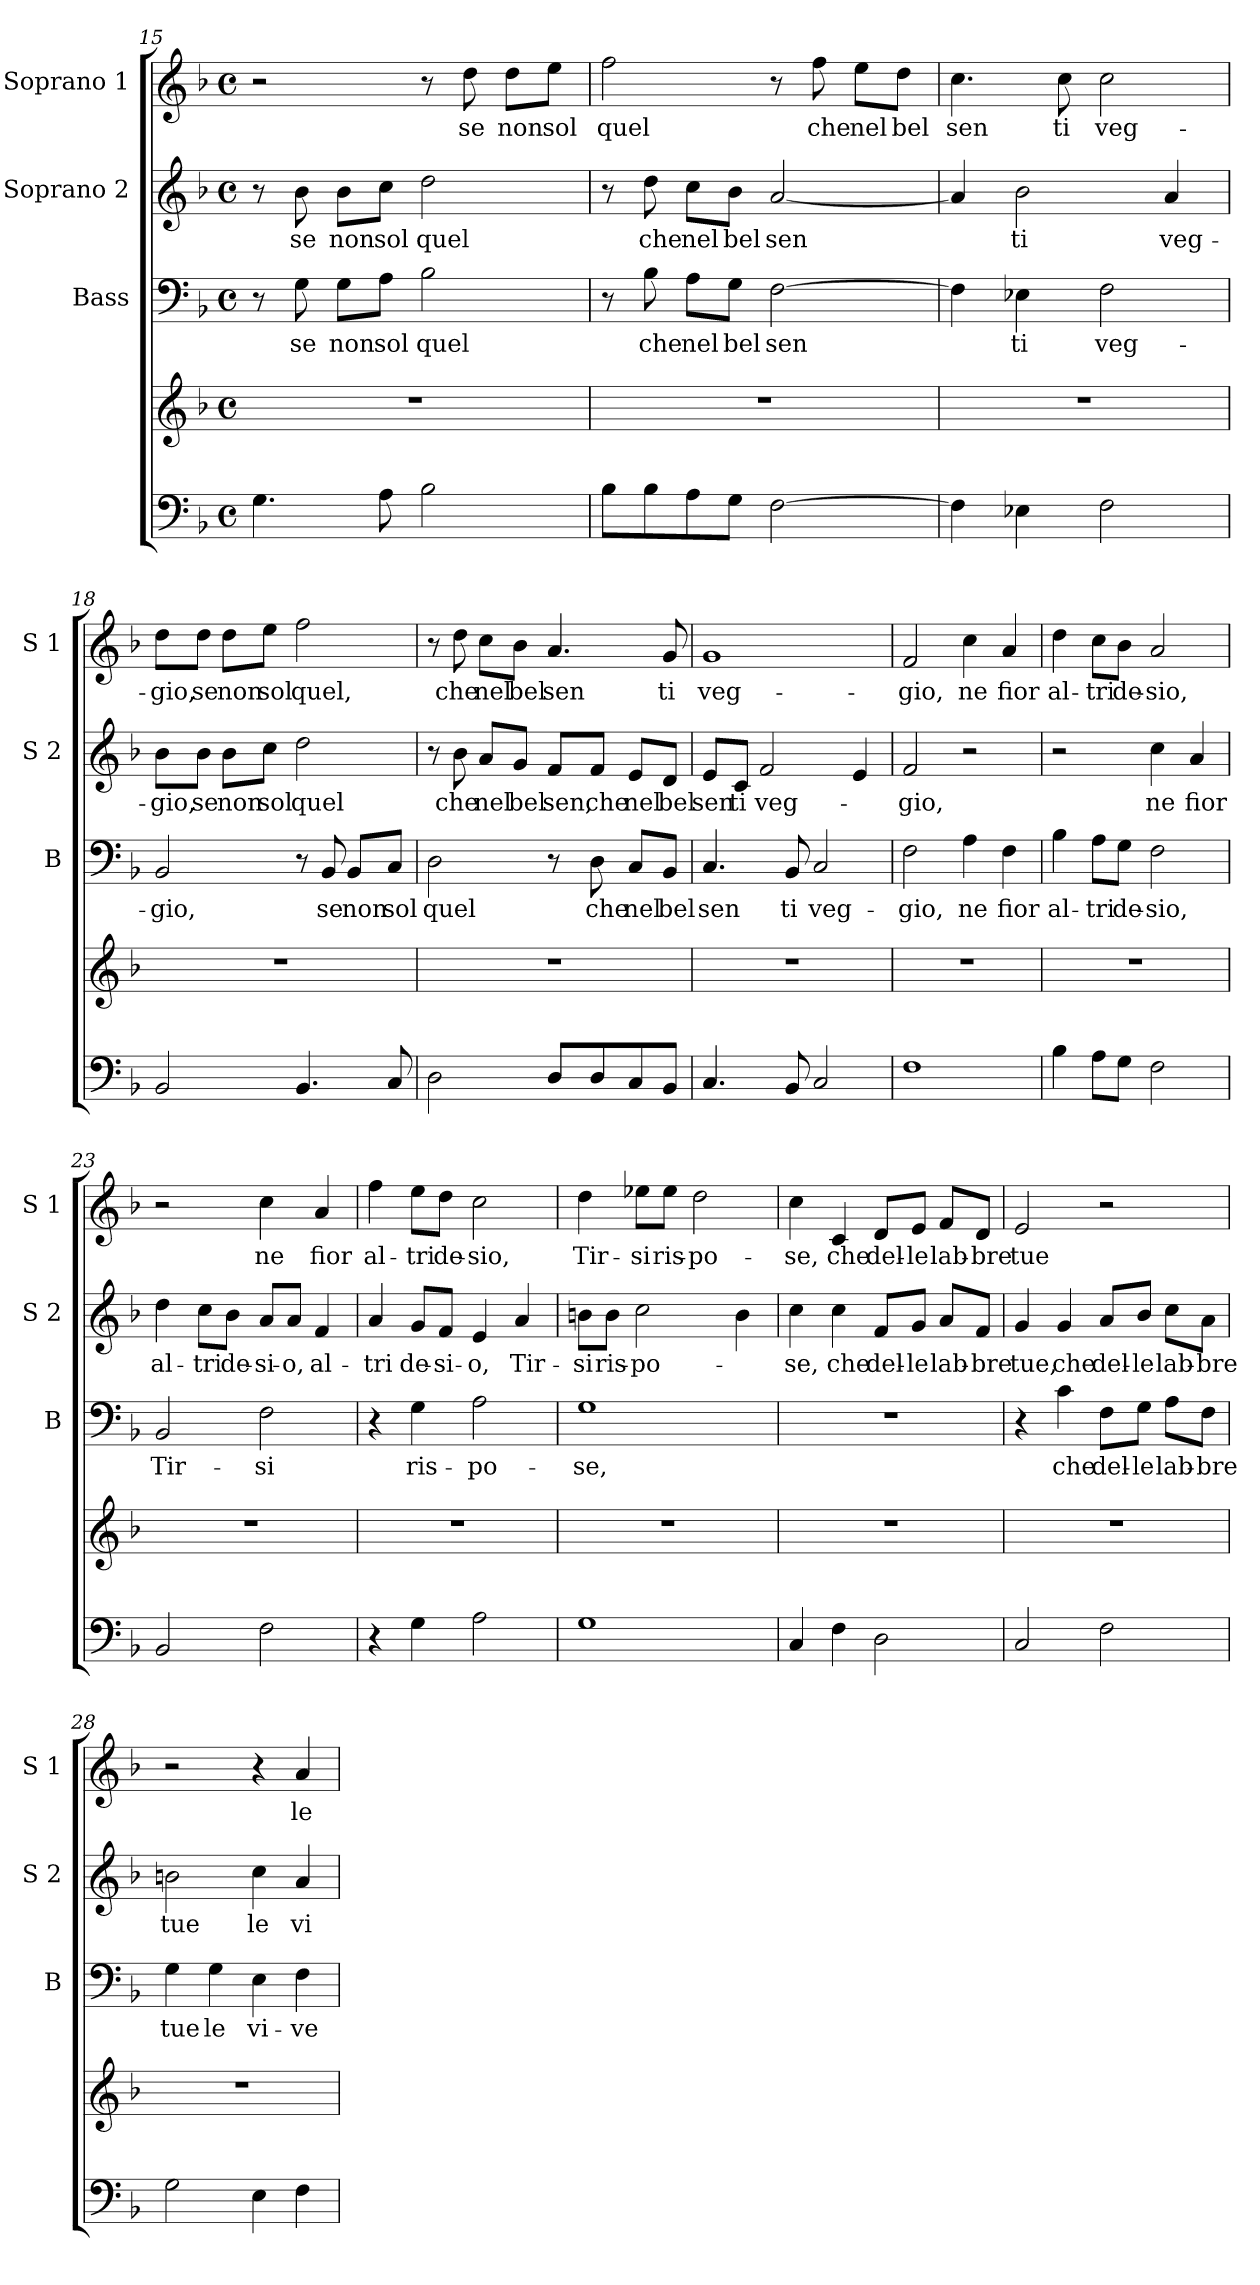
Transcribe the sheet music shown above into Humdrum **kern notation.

**kern	**kern	**kern	**text	**kern	**text	**kern	**text
*part4	*part4	*part3	*part3	*part2	*part2	*part1	*part1
*staff5	*staff4	*staff3	*staff3	*staff2	*staff2	*staff1	*staff1
*	*	*I"Bass	*	*I"Soprano 2	*	*I"Soprano 1	*
*	*	*I'B	*	*I'S 2	*	*I'S 1	*
*clefF4	*clefG2	*clefF4	*	*clefG2	*	*clefG2	*
*k[b-]	*k[b-]	*k[b-]	*	*k[b-]	*	*k[b-]	*
*F:	*F:	*F:	*	*F:	*	*F:	*
*M4/4	*M4/4	*M4/4	*	*M4/4	*	*M4/4	*
*met(c)	*met(c)	*met(c)	*	*met(c)	*	*met(c)	*
=15	=15	=15	=15	=15	=15	=15	=15
4.G\	1r	8r	.	8r	.	2r	.
!	!	!	!LO:LY:b	!	!LO:LY:b	!	!
.	.	8G\	se	8b-\	se	.	.
!	!	!	!LO:LY:b	!	!LO:LY:b	!	!
.	.	8G\L	non	8b-\L	non	.	.
!	!	!	!LO:LY:b	!	!LO:LY:b	!	!
8A\	.	8A\J	sol	8cc\J	sol	.	.
!	!	!	!LO:LY:b	!	!LO:LY:b	!	!
2B-\	.	2B-\	quel	2dd\	quel	8r	.
!	!	!	!	!	!	!	!LO:LY:b
.	.	.	.	.	.	8dd\	se
!	!	!	!	!	!	!	!LO:LY:b
.	.	.	.	.	.	8dd\L	non
!	!	!	!	!	!	!	!LO:LY:b
.	.	.	.	.	.	8ee\J	sol
!!LO:LB:g=z
=16	=16	=16	=16	=16	=16	=16	=16
!	!	!	!	!	!	!	!LO:LY:b
8B-\L	1r	8r	.	8r	.	2ff\	quel
!	!	!	!LO:LY:b	!	!LO:LY:b	!	!
8B-\	.	8B-\	che	8dd\	che	.	.
!	!	!	!LO:LY:b	!	!LO:LY:b	!	!
8A\	.	8A\L	nel	8cc\L	nel	.	.
!	!	!	!LO:LY:b	!	!LO:LY:b	!	!
8G\J	.	8G\J	bel	8b-\J	bel	.	.
!	!	!	!LO:LY:b	!	!LO:LY:b	!	!
[2F\	.	[2F\	sen	[2a/	sen	8r	.
!	!	!	!	!	!	!	!LO:LY:b
.	.	.	.	.	.	8ff\	che
!	!	!	!	!	!	!	!LO:LY:b
.	.	.	.	.	.	8ee\L	nel
!	!	!	!	!	!	!	!LO:LY:b
.	.	.	.	.	.	8dd\J	bel
=17	=17	=17	=17	=17	=17	=17	=17
!	!	!	!	!	!	!	!LO:LY:b
4F\]	1r	4F\]	.	4a/]	.	4.cc\	sen
!	!	!	!LO:LY:b	!	!LO:LY:b	!	!
4E-X\	.	4E-X\	ti	2b-\	ti	.	.
!	!	!	!	!	!	!	!LO:LY:b
.	.	.	.	.	.	8cc\	ti
!	!	!	!LO:LY:b	!	!	!	!LO:LY:b
2F\	.	2F\	veg-	.	.	2cc\	veg-
!	!	!	!	!	!LO:LY:b	!	!
.	.	.	.	4a/	veg-	.	.
=18	=18	=18	=18	=18	=18	=18	=18
!	!	!	!LO:LY:b	!	!LO:LY:b	!	!LO:LY:b
2BB-/	1r	2BB-/	-gio,	8b-\L	-gio,	8dd\L	-gio,
!	!	!	!	!	!LO:LY:b	!	!LO:LY:b
.	.	.	.	8b-\J	se	8dd\J	se
!	!	!	!	!	!LO:LY:b	!	!LO:LY:b
.	.	.	.	8b-\L	non	8dd\L	non
!	!	!	!	!	!LO:LY:b	!	!LO:LY:b
.	.	.	.	8cc\J	sol	8ee\J	sol
!	!	!	!	!	!LO:LY:b	!	!LO:LY:b
4.BB-/	.	8r	.	2dd\	quel	2ff\	quel,
!	!	!	!LO:LY:b	!	!	!	!
.	.	8BB-/	se	.	.	.	.
!	!	!	!LO:LY:b	!	!	!	!
.	.	8BB-/L	non	.	.	.	.
!	!	!	!LO:LY:b	!	!	!	!
8C/	.	8C/J	sol	.	.	.	.
=19	=19	=19	=19	=19	=19	=19	=19
!	!	!	!LO:LY:b	!	!	!	!
2D\	1r	2D\	quel	8r	.	8r	.
!	!	!	!	!	!LO:LY:b	!	!LO:LY:b
.	.	.	.	8b-\	che	8dd\	che
!	!	!	!	!	!LO:LY:b	!	!LO:LY:b
.	.	.	.	8a/L	nel	8cc\L	nel
!	!	!	!	!	!LO:LY:b	!	!LO:LY:b
.	.	.	.	8g/J	bel	8b-\J	bel
!	!	!	!	!	!LO:LY:b	!	!LO:LY:b
8D/L	.	8r	.	8f/L	sen,	4.a/	sen
!	!	!	!LO:LY:b	!	!LO:LY:b	!	!
8D/	.	8D\	che	8f/J	che	.	.
!	!	!	!LO:LY:b	!	!LO:LY:b	!	!
8C/	.	8C/L	nel	8e/L	nel	.	.
!	!	!	!LO:LY:b	!	!LO:LY:b	!	!LO:LY:b
8BB-/J	.	8BB-/J	bel	8d/J	bel	8g/	ti
=20	=20	=20	=20	=20	=20	=20	=20
!	!	!	!LO:LY:b	!	!LO:LY:b	!	!LO:LY:b
4.C/	1r	4.C/	sen	8e/L	sen	1g	veg-
!	!	!	!	!	!LO:LY:b	!	!
.	.	.	.	8c/J	ti	.	.
!	!	!	!	!	!LO:LY:b	!	!
.	.	.	.	2f/	veg-	.	.
!	!	!	!LO:LY:b	!	!	!	!
8BB-/	.	8BB-/	ti	.	.	.	.
!	!	!	!LO:LY:b	!	!	!	!
2C/	.	2C/	veg-	.	.	.	.
.	.	.	.	4e/	.	.	.
!!LO:LB:g=z
=21	=21	=21	=21	=21	=21	=21	=21
!	!	!	!LO:LY:b	!	!LO:LY:b	!	!LO:LY:b
1F	1r	2F\	-gio,	2f/	-gio,	2f/	-gio,
!	!	!	!LO:LY:b	!	!	!	!LO:LY:b
.	.	4A\	ne	2r	.	4cc\	ne
!	!	!	!LO:LY:b	!	!	!	!LO:LY:b
.	.	4F\	fior	.	.	4a/	fior
=22	=22	=22	=22	=22	=22	=22	=22
!	!	!	!LO:LY:b	!	!	!	!LO:LY:b
4B-\	1r	4B-\	al-	2r	.	4dd\	al-
!	!	!	!LO:LY:b	!	!	!	!LO:LY:b
8A\L	.	8A\L	-tri	.	.	8cc\L	-tri
!	!	!	!LO:LY:b	!	!	!	!LO:LY:b
8G\J	.	8G\J	de-	.	.	8b-\J	de-
!	!	!	!LO:LY:b	!	!LO:LY:b	!	!LO:LY:b
2F\	.	2F\	-sio,	4cc\	ne	2a/	-sio,
!	!	!	!	!	!LO:LY:b	!	!
.	.	.	.	4a/	fior	.	.
=23	=23	=23	=23	=23	=23	=23	=23
!	!	!	!LO:LY:b	!	!LO:LY:b	!	!
2BB-/	1r	2BB-/	Tir-	4dd\	al-	2r	.
!	!	!	!	!	!LO:LY:b	!	!
.	.	.	.	8cc\L	-tri	.	.
!	!	!	!	!	!LO:LY:b	!	!
.	.	.	.	8b-\J	de-	.	.
!	!	!	!LO:LY:b	!	!LO:LY:b	!	!LO:LY:b
2F\	.	2F\	-si	8a/L	-si-	4cc\	ne
!	!	!	!	!	!LO:LY:b	!	!
.	.	.	.	8a/J	-o,	.	.
!	!	!	!	!	!LO:LY:b	!	!LO:LY:b
.	.	.	.	4f/	al-	4a/	fior
=24	=24	=24	=24	=24	=24	=24	=24
!	!	!	!	!	!LO:LY:b	!	!LO:LY:b
4r	1r	4r	.	4a/	-tri	4ff\	al-
!	!	!	!LO:LY:b	!	!LO:LY:b	!	!LO:LY:b
4G\	.	4G\	ris-	8g/L	de-	8ee\L	-tri
!	!	!	!	!	!LO:LY:b	!	!LO:LY:b
.	.	.	.	8f/J	-si-	8dd\J	de-
!	!	!	!LO:LY:b	!	!LO:LY:b	!	!LO:LY:b
2A\	.	2A\	-po-	4e/	-o,	2cc\	-sio,
!	!	!	!	!	!LO:LY:b	!	!
.	.	.	.	4a/	Tir-	.	.
=25	=25	=25	=25	=25	=25	=25	=25
!	!	!	!LO:LY:b	!	!LO:LY:b	!	!LO:LY:b
1G	1r	1G	-se,	8bn\L	-si	4dd\	Tir-
!	!	!	!	!	!LO:LY:b	!	!
.	.	.	.	8b\J	ris-	.	.
!	!	!	!	!	!LO:LY:b	!	!LO:LY:b
.	.	.	.	2cc\	-po-	8ee-X\L	-si
!	!	!	!	!	!	!	!LO:LY:b
.	.	.	.	.	.	8ee-\J	ris-
!	!	!	!	!	!	!	!LO:LY:b
.	.	.	.	.	.	2dd\	-po-
.	.	.	.	4b\	.	.	.
!!LO:PB:g=z
=26	=26	=26	=26	=26	=26	=26	=26
!	!	!	!	!	!LO:LY:b	!	!LO:LY:b
4C/	1r	1r	.	4cc\	-se,	4cc\	-se,
!	!	!	!	!	!LO:LY:b	!	!LO:LY:b
4F\	.	.	.	4cc\	che	4c/	che
!	!	!	!	!	!LO:LY:b	!	!LO:LY:b
2D\	.	.	.	8f/L	del-	8d/L	del-
!	!	!	!	!	!LO:LY:b	!	!LO:LY:b
.	.	.	.	8g/J	-le	8e/J	-le
!	!	!	!	!	!LO:LY:b	!	!LO:LY:b
.	.	.	.	8a/L	lab-	8f/L	lab-
!	!	!	!	!	!LO:LY:b	!	!LO:LY:b
.	.	.	.	8f/J	-bre	8d/J	-bre
=27	=27	=27	=27	=27	=27	=27	=27
!	!	!	!	!	!LO:LY:b	!	!LO:LY:b
2C/	1r	4r	.	4g/	tue,	2e/	tue
!	!	!	!LO:LY:b	!	!LO:LY:b	!	!
.	.	4c\	che	4g/	che	.	.
!	!	!	!LO:LY:b	!	!LO:LY:b	!	!
2F\	.	8F\L	del-	8a/L	del-	2r	.
!	!	!	!LO:LY:b	!	!LO:LY:b	!	!
.	.	8G\J	-le	8b-/J	-le	.	.
!	!	!	!LO:LY:b	!	!LO:LY:b	!	!
.	.	8A\L	lab-	8cc\L	lab-	.	.
!	!	!	!LO:LY:b	!	!LO:LY:b	!	!
.	.	8F\J	-bre	8a\J	-bre	.	.
=28	=28	=28	=28	=28	=28	=28	=28
!	!	!	!LO:LY:b	!	!LO:LY:b	!	!
2G\	1r	4G\	tue	2bn\	tue	2r	.
!	!	!	!LO:LY:b	!	!	!	!
.	.	4G\	le	.	.	.	.
!	!	!	!LO:LY:b	!	!LO:LY:b	!	!
4E\	.	4E\	vi-	4cc\	le	4r	.
!	!	!	!LO:LY:b	!	!LO:LY:b	!	!LO:LY:b
4F\	.	4F\	-ve	4a/	vi-	4a/	le
=	=	=	=	=	=	=	=
*-	*-	*-	*-	*-	*-	*-	*-
